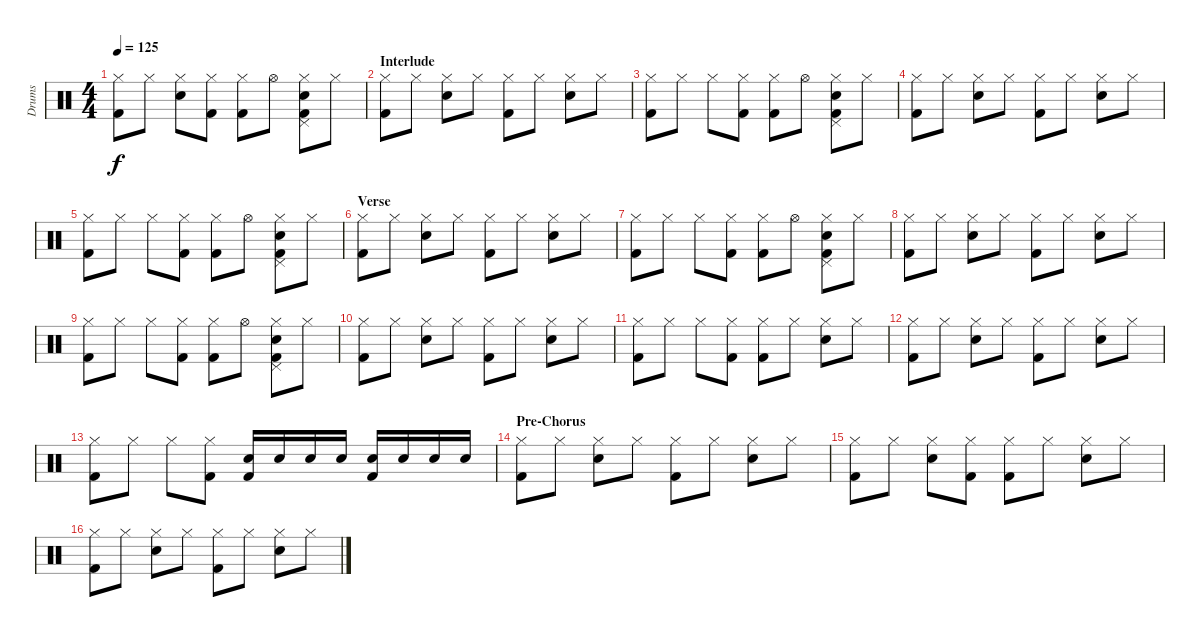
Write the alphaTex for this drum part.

\track ("Drums" "Drums") {instrument percussion}
\staff {score}
\articulation defaults
\ts (4 4)
\tempo 125
\clef neutral
\ks c
("Hi-Hat (closed)" "Kick (hit) 2").8{dy f} "Hi-Hat (closed)".8 ("Hi-Hat (closed)" "Snare (hit) 2").8 ("Hi-Hat (closed)" "Kick (hit) 2").8 ("Hi-Hat (closed)" "Kick (hit) 2").8 "Hi-Hat (open)".8 ("Hi-Hat (closed)" "Pedal Hi-Hat (hit)" "Snare (hit) 2" "Kick (hit) 2").8 "Hi-Hat (closed)".8 |
\section ("" "Interlude")
("Hi-Hat (closed)" "Kick (hit) 2").8 "Hi-Hat (closed)".8 ("Hi-Hat (closed)" "Snare (hit) 2").8 "Hi-Hat (closed)".8 ("Hi-Hat (closed)" "Kick (hit) 2").8 "Hi-Hat (closed)".8 ("Hi-Hat (closed)" "Snare (hit) 2").8 "Hi-Hat (closed)".8 |
("Hi-Hat (closed)" "Kick (hit) 2").8 "Hi-Hat (closed)".8 "Hi-Hat (closed)".8 ("Hi-Hat (closed)" "Kick (hit) 2").8 ("Hi-Hat (closed)" "Kick (hit) 2").8 "Hi-Hat (open)".8 ("Hi-Hat (closed)" "Pedal Hi-Hat (hit)" "Snare (hit) 2" "Kick (hit) 2").8 "Hi-Hat (closed)".8 |
("Hi-Hat (closed)" "Kick (hit) 2").8 "Hi-Hat (closed)".8 ("Hi-Hat (closed)" "Snare (hit) 2").8 "Hi-Hat (closed)".8 ("Hi-Hat (closed)" "Kick (hit) 2").8 "Hi-Hat (closed)".8 ("Hi-Hat (closed)" "Snare (hit) 2").8 "Hi-Hat (closed)".8 |
("Hi-Hat (closed)" "Kick (hit) 2").8 "Hi-Hat (closed)".8 "Hi-Hat (closed)".8 ("Hi-Hat (closed)" "Kick (hit) 2").8 ("Hi-Hat (closed)" "Kick (hit) 2").8 "Hi-Hat (open)".8 ("Hi-Hat (closed)" "Pedal Hi-Hat (hit)" "Snare (hit) 2" "Kick (hit) 2").8 "Hi-Hat (closed)".8 |
\section ("" "Verse")
("Hi-Hat (closed)" "Kick (hit) 2").8 "Hi-Hat (closed)".8 ("Hi-Hat (closed)" "Snare (hit) 2").8 "Hi-Hat (closed)".8 ("Hi-Hat (closed)" "Kick (hit) 2").8 "Hi-Hat (closed)".8 ("Hi-Hat (closed)" "Snare (hit) 2").8 "Hi-Hat (closed)".8 |
("Hi-Hat (closed)" "Kick (hit) 2").8 "Hi-Hat (closed)".8 "Hi-Hat (closed)".8 ("Hi-Hat (closed)" "Kick (hit) 2").8 ("Hi-Hat (closed)" "Kick (hit) 2").8 "Hi-Hat (open)".8 ("Hi-Hat (closed)" "Pedal Hi-Hat (hit)" "Snare (hit) 2" "Kick (hit) 2").8 "Hi-Hat (closed)".8 |
("Hi-Hat (closed)" "Kick (hit) 2").8 "Hi-Hat (closed)".8 ("Hi-Hat (closed)" "Snare (hit) 2").8 "Hi-Hat (closed)".8 ("Hi-Hat (closed)" "Kick (hit) 2").8 "Hi-Hat (closed)".8 ("Hi-Hat (closed)" "Snare (hit) 2").8 "Hi-Hat (closed)".8 |
("Hi-Hat (closed)" "Kick (hit) 2").8 "Hi-Hat (closed)".8 "Hi-Hat (closed)".8 ("Hi-Hat (closed)" "Kick (hit) 2").8 ("Hi-Hat (closed)" "Kick (hit) 2").8 "Hi-Hat (open)".8 ("Hi-Hat (closed)" "Pedal Hi-Hat (hit)" "Snare (hit) 2" "Kick (hit) 2").8 "Hi-Hat (closed)".8 |
("Hi-Hat (closed)" "Kick (hit) 2").8 "Hi-Hat (closed)".8 ("Hi-Hat (closed)" "Snare (hit) 2").8 "Hi-Hat (closed)".8 ("Hi-Hat (closed)" "Kick (hit) 2").8 "Hi-Hat (closed)".8 ("Hi-Hat (closed)" "Snare (hit) 2").8 "Hi-Hat (closed)".8 |
("Hi-Hat (closed)" "Kick (hit) 2").8 "Hi-Hat (closed)".8 "Hi-Hat (closed)".8 ("Hi-Hat (closed)" "Kick (hit) 2").8 ("Hi-Hat (closed)" "Kick (hit) 2").8 "Hi-Hat (closed)".8 ("Hi-Hat (closed)" "Snare (hit) 2").8 "Hi-Hat (closed)".8 |
("Hi-Hat (closed)" "Kick (hit) 2").8 "Hi-Hat (closed)".8 ("Hi-Hat (closed)" "Snare (hit) 2").8 "Hi-Hat (closed)".8 ("Hi-Hat (closed)" "Kick (hit) 2").8 "Hi-Hat (closed)".8 ("Hi-Hat (closed)" "Snare (hit) 2").8 "Hi-Hat (closed)".8 |
("Hi-Hat (closed)" "Kick (hit) 2").8 "Hi-Hat (closed)".8 "Hi-Hat (closed)".8 ("Hi-Hat (closed)" "Kick (hit) 2").8 ("Snare (hit) 2" "Kick (hit) 2").16 "Snare (hit) 2".16 "Snare (hit) 2".16 "Snare (hit) 2".16 ("Snare (hit) 2" "Kick (hit) 2").16 "Snare (hit) 2".16 "Snare (hit) 2".16 "Snare (hit) 2".16 |
\section ("" "Pre-Chorus")
("Hi-Hat (closed)" "Kick (hit) 2").8 "Hi-Hat (closed)".8 ("Hi-Hat (closed)" "Snare (hit) 2").8 "Hi-Hat (closed)".8 ("Hi-Hat (closed)" "Kick (hit) 2").8 "Hi-Hat (closed)".8 ("Hi-Hat (closed)" "Snare (hit) 2").8 "Hi-Hat (closed)".8 |
("Hi-Hat (closed)" "Kick (hit) 2").8 "Hi-Hat (closed)".8 ("Hi-Hat (closed)" "Snare (hit) 2").8 ("Hi-Hat (closed)" "Kick (hit) 2").8 ("Hi-Hat (closed)" "Kick (hit) 2").8 "Hi-Hat (closed)".8 ("Hi-Hat (closed)" "Snare (hit) 2").8 "Hi-Hat (closed)".8 |
("Hi-Hat (closed)" "Kick (hit) 2").8 "Hi-Hat (closed)".8 ("Hi-Hat (closed)" "Snare (hit) 2").8 "Hi-Hat (closed)".8 ("Hi-Hat (closed)" "Kick (hit) 2").8 "Hi-Hat (closed)".8 ("Hi-Hat (closed)" "Snare (hit) 2").8 "Hi-Hat (closed)".8
